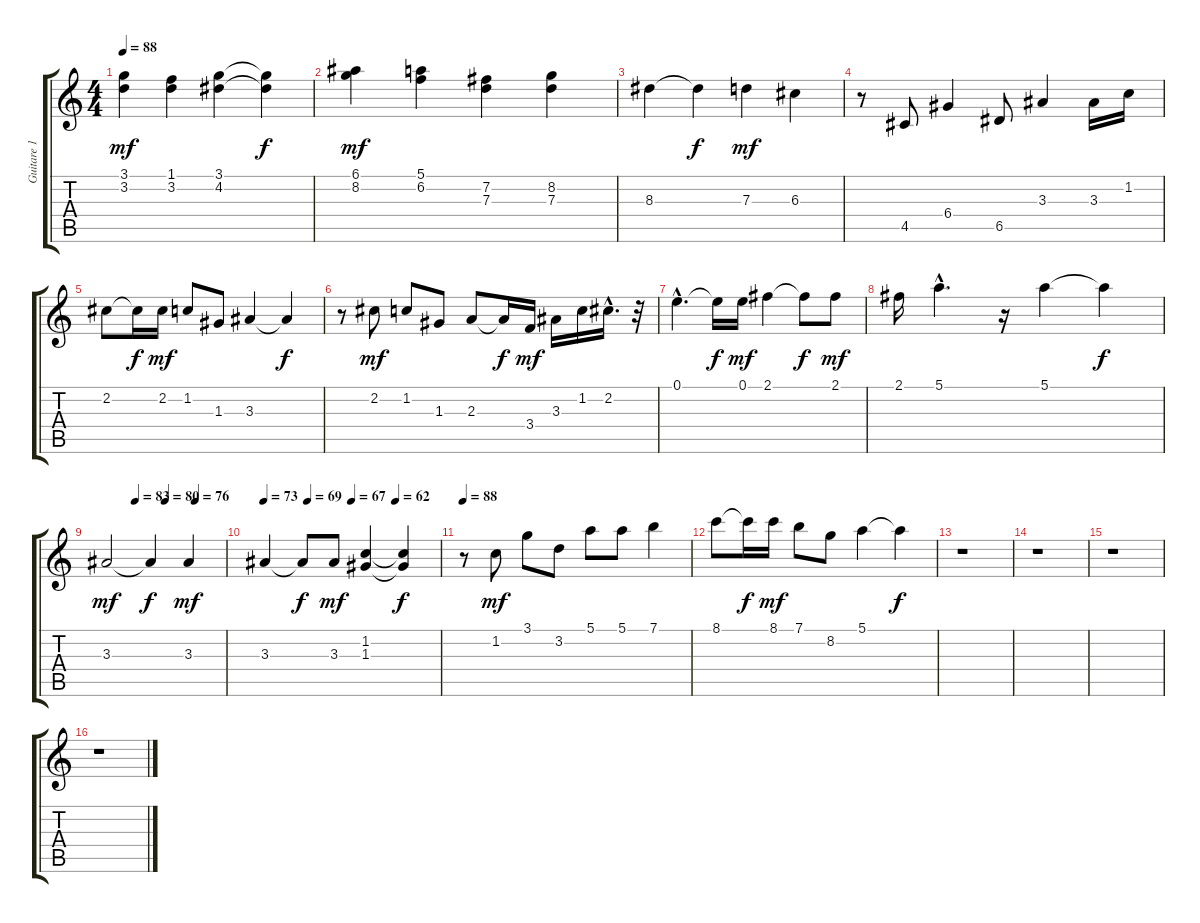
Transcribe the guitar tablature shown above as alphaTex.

\track ("Guitare 1" "Guitare 1") {instrument acousticguitarnylon}
\staff {score tabs}
\tuning (E4 B3 G3 D3 A2 E2) {hide}
\ts (4 4)
\tempo 88
\clef g2
\ks c
(3.1 3.2).4{dy mf} (1.1 3.2).4 (3.1 4.2).4 (3.1{t} 4.2{t}).4{dy f} |
(6.1 8.2).4{dy mf} (5.1 6.2).4 (7.2 7.3).4 (8.2 7.3).4 |
8.3.4 8.3{t}.4{dy f} 7.3.4{dy mf} 6.3.4 |
r.8 4.5.8 6.4.4 6.5.8 3.3.4 3.3.16 1.2.16 |
2.2.8 2.2{t}.16{dy f} 2.2.16{dy mf} 1.2.8 1.3.8 3.3.4 3.3{t}.4{dy f} |
r.8 2.2.8{dy mf} 1.2.8 1.3.8 2.3.8 2.3{t}.16{dy f} 3.4.16{dy mf} 3.3.16 1.2.16 2.2{hac}.16{d} r.32 |
0.1{hac}.4{d} 0.1{t}.16{dy f} 0.1.16{dy mf} 2.1.4 2.1{t}.8{dy f} 2.1.8{dy mf} |
2.1.16 5.1{hac}.4{d} r.16 5.1.4 5.1{t}.4{dy f} |
\tempo (83 0.25)
\tempo (80 0.5)
\tempo (76 0.75)
3.3.2{dy mf} 3.3{t}.4{dy f} 3.3.4{dy mf} |
\tempo 73
\tempo (69 0.25)
\tempo (67 0.5)
\tempo (62 0.75)
3.3.4 3.3{t}.8{dy f} 3.3.8{dy mf} (1.2 1.3).4 (1.2{t} 1.3{t}).4{dy f} |
\tempo 88
r.8 1.2.8{dy mf} 3.1.8 3.2.8 5.1.8 5.1.8 7.1.4 |
8.1.8 8.1{t}.16{dy f} 8.1.16{dy mf} 7.1.8 8.2.8 5.1.4 5.1{t}.4{dy f} |
r.1 |
r.1 |
r.1 |
r.1
